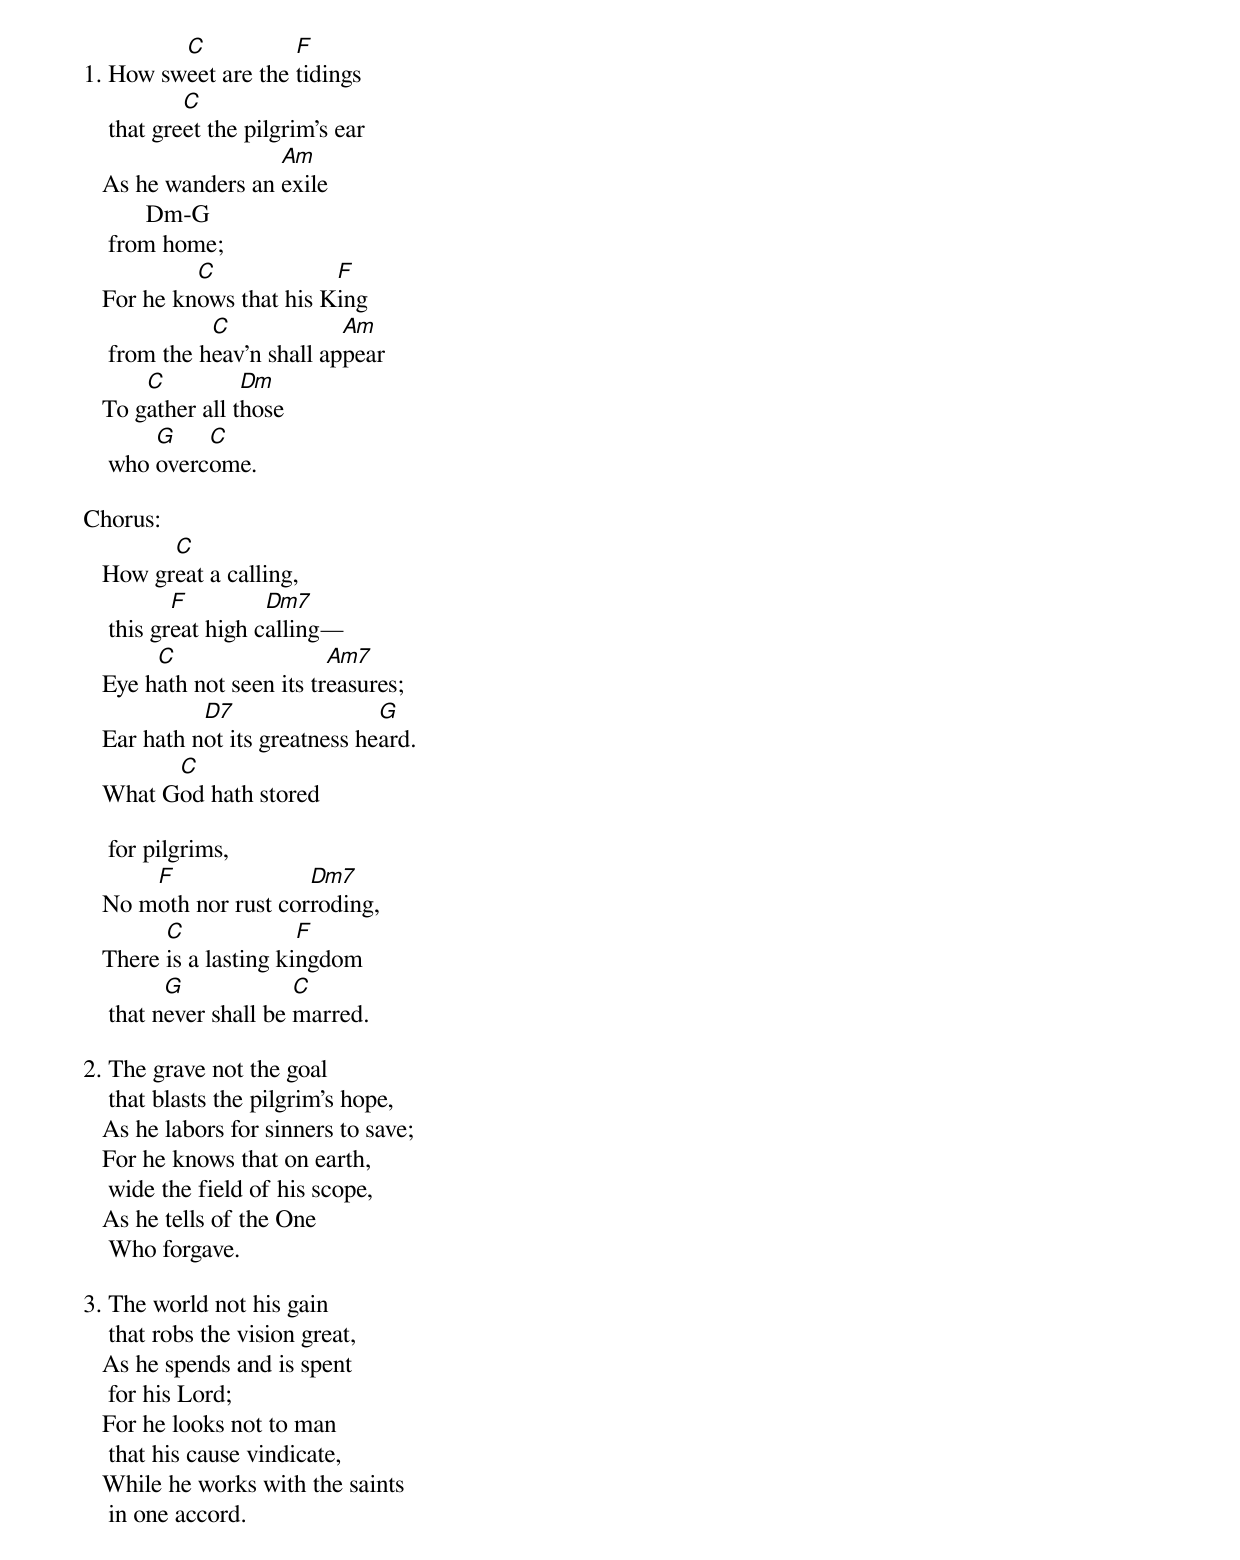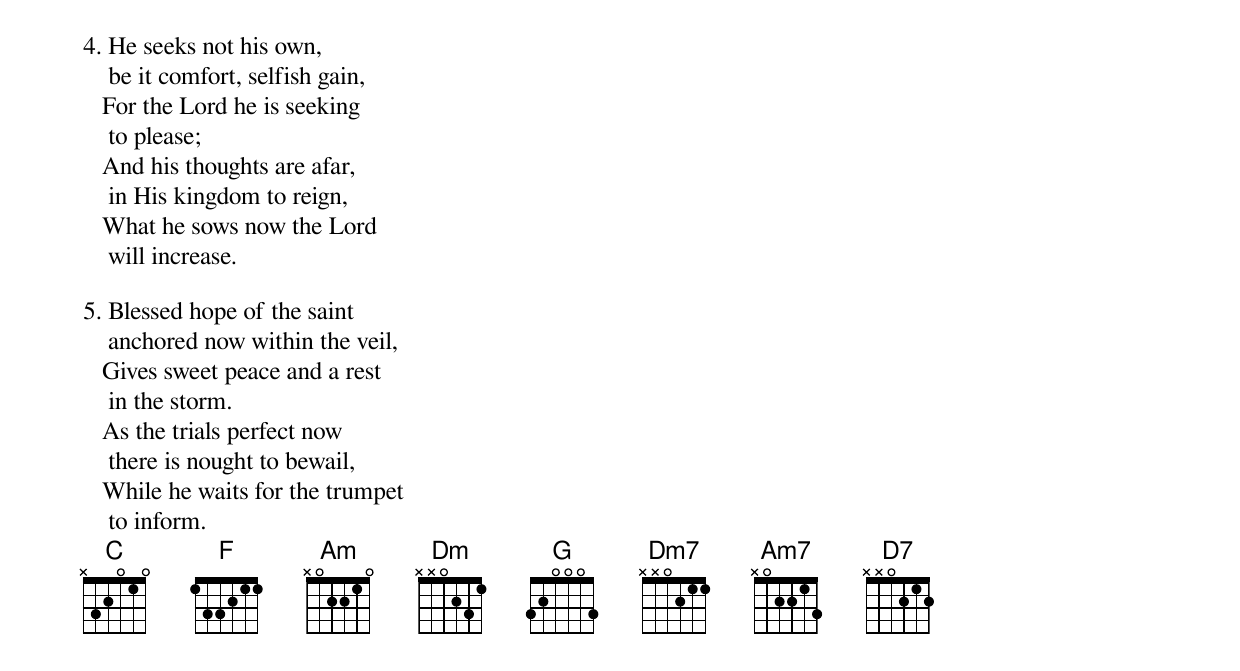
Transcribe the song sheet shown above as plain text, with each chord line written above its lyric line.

         C           F
1. How sweet are the tidings
            C
    that greet the pilgrim’s ear
                    Am
   As he wanders an exile
          Dm-G
    from home;
            C             F
   For he knows that his King
              C             Am
    from the heav’n shall appear
       C          Dm
   To gather all those
        G    C
    who overcome.

Chorus:
         C
   How great a calling,
           F         Dm7
    this great high calling—
        C                  Am7
   Eye hath not seen its treasures;
             D7                 G
   Ear hath not its greatness heard.
         C
   What God hath stored

    for pilgrims,
       F               Dm7
   No moth nor rust corroding,
         C              F
   There is a lasting kingdom
          G             C
    that never shall be marred.

2. The grave not the goal
    that blasts the pilgrim’s hope,
   As he labors for sinners to save;
   For he knows that on earth,
    wide the field of his scope,
   As he tells of the One
    Who forgave.

3. The world not his gain
    that robs the vision great,
   As he spends and is spent
    for his Lord;
   For he looks not to man
    that his cause vindicate,
   While he works with the saints
    in one accord.

4. He seeks not his own,
    be it comfort, selfish gain,
   For the Lord he is seeking
    to please;
   And his thoughts are afar,
    in His kingdom to reign,
   What he sows now the Lord
    will increase.

5. Blessed hope of the saint
    anchored now within the veil,
   Gives sweet peace and a rest
    in the storm.
   As the trials perfect now
    there is nought to bewail,
   While he waits for the trumpet
    to inform.
